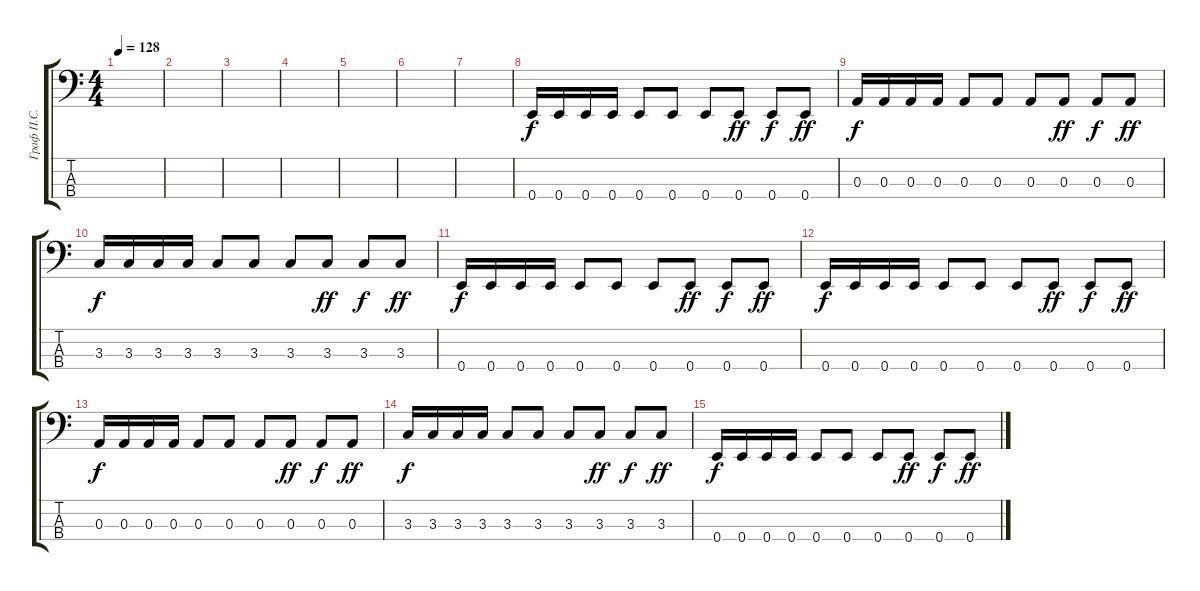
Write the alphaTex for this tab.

\track ("Граф П.С. Самойлов" "Граф П.С. ") {instrument electricbassfinger}
\staff {score tabs}
\tuning (G2 D2 A1 E1) {hide}
\ts (4 4)
\tempo 128
\clef f4
\ks c
|
|
|
|
|
|
|
0.4.16 0.4.16 0.4.16 0.4.16 0.4.8 0.4.8 0.4.8 0.4.8{dy ff} 0.4.8{dy f} 0.4.8{dy ff} |
0.3.16{dy f} 0.3.16 0.3.16 0.3.16 0.3.8 0.3.8 0.3.8 0.3.8{dy ff} 0.3.8{dy f} 0.3.8{dy ff} |
3.3.16{dy f} 3.3.16 3.3.16 3.3.16 3.3.8 3.3.8 3.3.8 3.3.8{dy ff} 3.3.8{dy f} 3.3.8{dy ff} |
0.4.16{dy f} 0.4.16 0.4.16 0.4.16 0.4.8 0.4.8 0.4.8 0.4.8{dy ff} 0.4.8{dy f} 0.4.8{dy ff} |
0.4.16{dy f} 0.4.16 0.4.16 0.4.16 0.4.8 0.4.8 0.4.8 0.4.8{dy ff} 0.4.8{dy f} 0.4.8{dy ff} |
0.3.16{dy f} 0.3.16 0.3.16 0.3.16 0.3.8 0.3.8 0.3.8 0.3.8{dy ff} 0.3.8{dy f} 0.3.8{dy ff} |
3.3.16{dy f} 3.3.16 3.3.16 3.3.16 3.3.8 3.3.8 3.3.8 3.3.8{dy ff} 3.3.8{dy f} 3.3.8{dy ff} |
0.4.16{dy f} 0.4.16 0.4.16 0.4.16 0.4.8 0.4.8 0.4.8 0.4.8{dy ff} 0.4.8{dy f} 0.4.8{dy ff}
